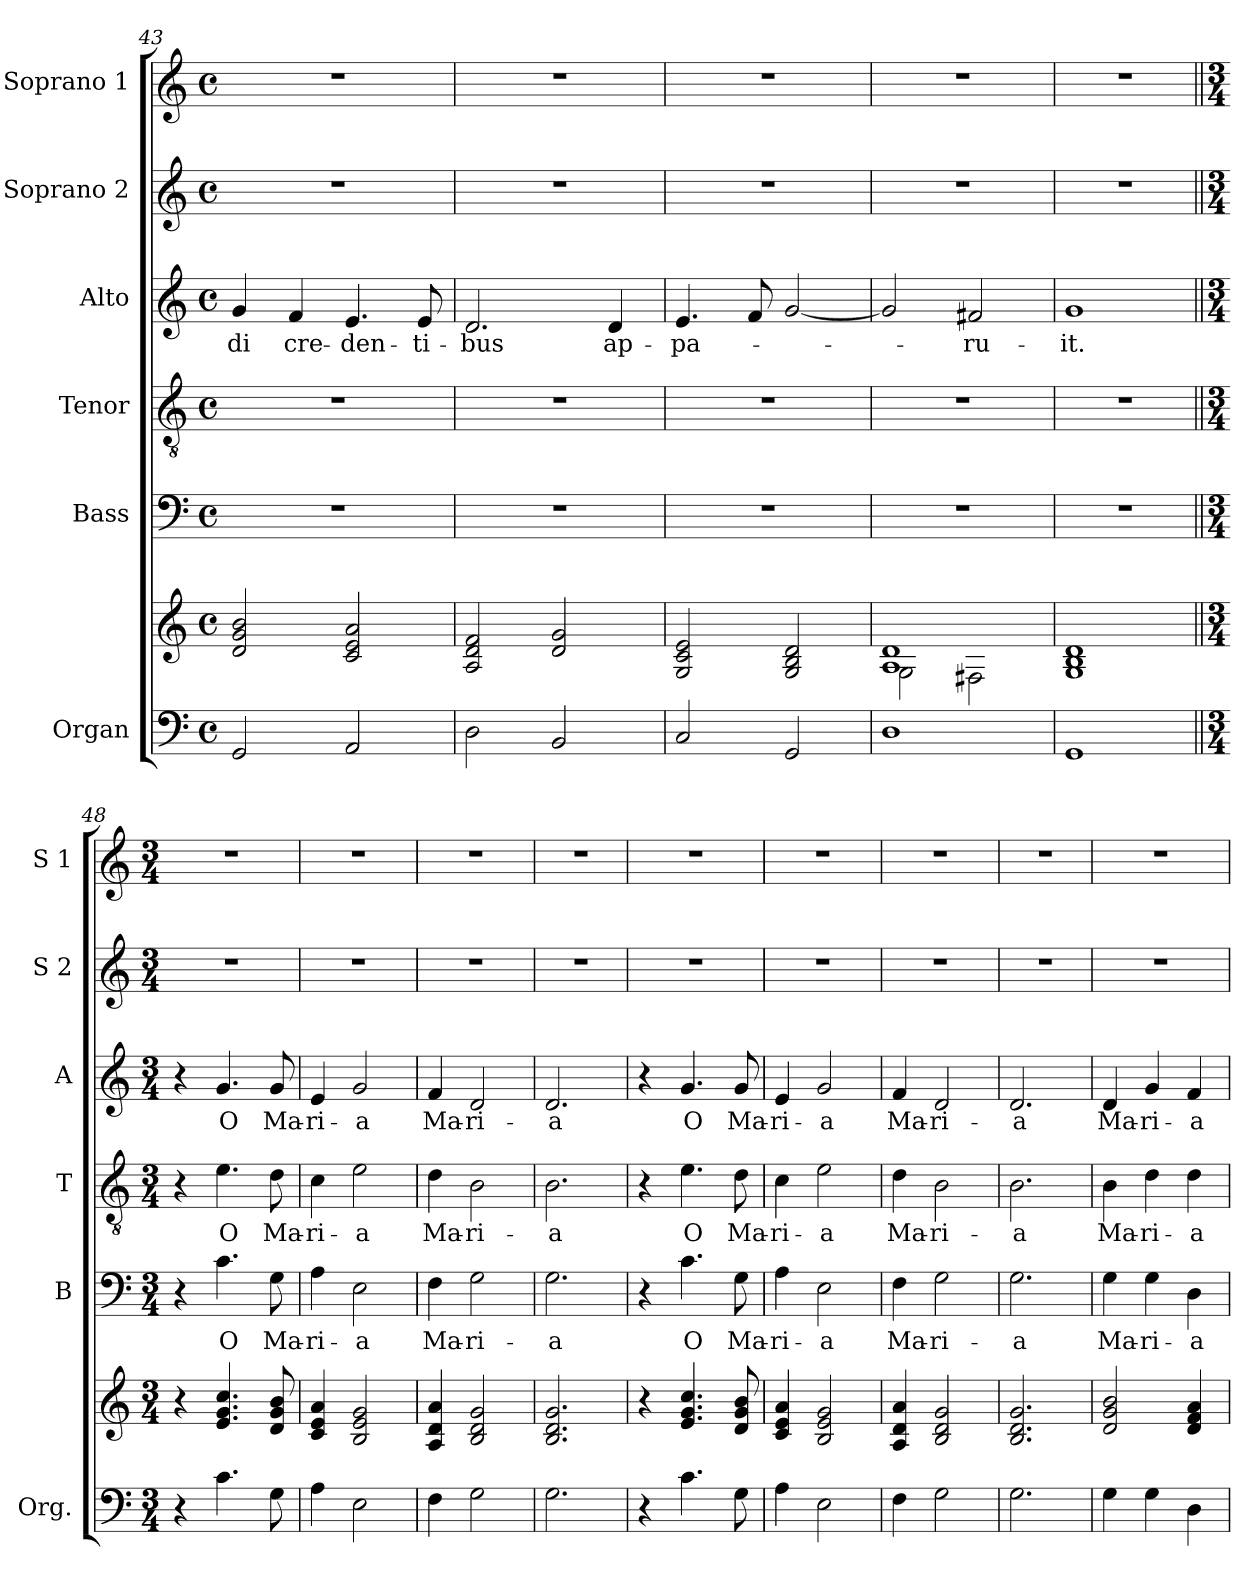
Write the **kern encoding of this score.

**kern	**kern	**kern	**text	**kern	**text	**kern	**text	**kern	**kern
*part6	*part6	*part5	*part5	*part4	*part4	*part3	*part3	*part2	*part1
*staff7	*staff6	*staff5	*staff5	*staff4	*staff4	*staff3	*staff3	*staff2	*staff1
*I"Organ	*	*I"Bass	*	*I"Tenor	*	*I"Alto	*	*I"Soprano 2	*I"Soprano 1
*I'Org.	*	*I'B	*	*I'T	*	*I'A	*	*I'S 2	*I'S 1
*clefF4	*clefG2	*clefF4	*	*clefGv2	*	*clefG2	*	*clefG2	*clefG2
*k[]	*k[]	*k[]	*	*k[]	*	*k[]	*	*k[]	*k[]
*C:	*C:	*C:	*	*C:	*	*C:	*	*C:	*C:
*M4/4	*M4/4	*M4/4	*	*M4/4	*	*M4/4	*	*M4/4	*M4/4
*met(c)	*met(c)	*met(c)	*	*met(c)	*	*met(c)	*	*met(c)	*met(c)
=43	=43	=43	=43	=43	=43	=43	=43	=43	=43
!	!	!	!	!	!	!	!LO:LY:b	!	!
2GG/	2d!/ 2g!/ 2b!/	1r	.	1r	.	4g/	-di	1r	1r
!	!	!	!	!	!	!	!LO:LY:b	!	!
.	.	.	.	.	.	4f/	cre-	.	.
!	!	!	!	!	!	!	!LO:LY:b	!	!
2AA/	2c!/ 2e!/ 2a!/	.	.	.	.	4.e/	-den-	.	.
!	!	!	!	!	!	!	!LO:LY:b	!	!
.	.	.	.	.	.	8e/	-ti-	.	.
=44	=44	=44	=44	=44	=44	=44	=44	=44	=44
!	!	!	!	!	!	!	!LO:LY:b	!	!
2D\	2A!/ 2d!/ 2f!/	1r	.	1r	.	2.d/	-bus	1r	1r
2BB/	2d!/ 2g!/	.	.	.	.	.	.	.	.
!	!	!	!	!	!	!	!LO:LY:b	!	!
.	.	.	.	.	.	4d/	ap-	.	.
=45	=45	=45	=45	=45	=45	=45	=45	=45	=45
!	!	!	!	!	!	!	!LO:LY:b	!	!
2C/	2G!/ 2c!/ 2e!/	1r	.	1r	.	4.e/	-pa-	1r	1r
.	.	.	.	.	.	8f/	.	.	.
2GG/	2G!/ 2B!/ 2d!/	.	.	.	.	[2g/	.	.	.
=46	=46	=46	=46	=46	=46	=46	=46	=46	=46
*	*^	*	*	*	*	*	*	*	*
1D	1A! 1d!	2G!\	1r	.	1r	.	2g/]	.	1r	1r
!	!	!	!	!	!	!	!	!LO:LY:b	!	!
.	.	2F#X!\	.	.	.	.	2f#X/	-ru-	.	.
=47	=47	=47	=47	=47	=47	=47	=47	=47	=47	=47
!	!	!	!	!	!	!	!	!LO:LY:b	!	!
*	*v	*v	*	*	*	*	*	*	*	*
1GG	1G! 1B! 1d!	1r	.	1r	.	1g	-it.	1r	1r
!!LO:LB:g=z
=48||	=48||	=48||	=48||	=48||	=48||	=48||	=48||	=48||	=48||
*M3/4	*M3/4	*M3/4	*	*M3/4	*	*M3/4	*	*M3/4	*M3/4
4r	4r	4r	.	4r	.	4r	.	2.r	2.r
!	!	!	!LO:LY:b	!	!LO:LY:b	!	!LO:LY:b	!	!
4.c\	4.e!/ 4.g!/ 4.cc!/	4.c\	O	4.e\	O	4.g/	O	.	.
!	!	!	!LO:LY:b	!	!LO:LY:b	!	!LO:LY:b	!	!
8G\	8d!/ 8g!/ 8b!/	8G\	Ma-	8d\	Ma-	8g/	Ma-	.	.
=49	=49	=49	=49	=49	=49	=49	=49	=49	=49
!	!	!	!LO:LY:b	!	!LO:LY:b	!	!LO:LY:b	!	!
4A\	4c!/ 4e!/ 4a!/	4A\	-ri-	4c\	-ri-	4e/	-ri-	2.r	2.r
!	!	!	!LO:LY:b	!	!LO:LY:b	!	!LO:LY:b	!	!
2E\	2B!/ 2e!/ 2g!/	2E\	-a	2e\	-a	2g/	-a	.	.
=50	=50	=50	=50	=50	=50	=50	=50	=50	=50
!	!	!	!LO:LY:b	!	!LO:LY:b	!	!LO:LY:b	!	!
4F\	4A!/ 4d!/ 4a!/	4F\	Ma-	4d\	Ma-	4f/	Ma-	2.r	2.r
!	!	!	!LO:LY:b	!	!LO:LY:b	!	!LO:LY:b	!	!
2G\	2B!/ 2d!/ 2g!/	2G\	-ri-	2B\	-ri-	2d/	-ri-	.	.
=51	=51	=51	=51	=51	=51	=51	=51	=51	=51
!	!	!	!LO:LY:b	!	!LO:LY:b	!	!LO:LY:b	!	!
2.G\	2.B!/ 2.d!/ 2.g!/	2.G\	-a	2.B\	-a	2.d/	-a	2.r	2.r
=52	=52	=52	=52	=52	=52	=52	=52	=52	=52
4r	4r	4r	.	4r	.	4r	.	2.r	2.r
!	!	!	!LO:LY:b	!	!LO:LY:b	!	!LO:LY:b	!	!
4.c\	4.e!/ 4.g!/ 4.cc!/	4.c\	O	4.e\	O	4.g/	O	.	.
!	!	!	!LO:LY:b	!	!LO:LY:b	!	!LO:LY:b	!	!
8G\	8d!/ 8g!/ 8b!/	8G\	Ma-	8d\	Ma-	8g/	Ma-	.	.
=53	=53	=53	=53	=53	=53	=53	=53	=53	=53
!	!	!	!LO:LY:b	!	!LO:LY:b	!	!LO:LY:b	!	!
4A\	4c!/ 4e!/ 4a!/	4A\	-ri-	4c\	-ri-	4e/	-ri-	2.r	2.r
!	!	!	!LO:LY:b	!	!LO:LY:b	!	!LO:LY:b	!	!
2E\	2B!/ 2e!/ 2g!/	2E\	-a	2e\	-a	2g/	-a	.	.
=54	=54	=54	=54	=54	=54	=54	=54	=54	=54
!	!	!	!LO:LY:b	!	!LO:LY:b	!	!LO:LY:b	!	!
4F\	4A!/ 4d!/ 4a!/	4F\	Ma-	4d\	Ma-	4f/	Ma-	2.r	2.r
!	!	!	!LO:LY:b	!	!LO:LY:b	!	!LO:LY:b	!	!
2G\	2B!/ 2d!/ 2g!/	2G\	-ri-	2B\	-ri-	2d/	-ri-	.	.
=55	=55	=55	=55	=55	=55	=55	=55	=55	=55
!	!	!	!LO:LY:b	!	!LO:LY:b	!	!LO:LY:b	!	!
2.G\	2.B!/ 2.d!/ 2.g!/	2.G\	-a	2.B\	-a	2.d/	-a	2.r	2.r
!!LO:LB:g=z
=56	=56	=56	=56	=56	=56	=56	=56	=56	=56
!	!	!	!LO:LY:b	!	!LO:LY:b	!	!LO:LY:b	!	!
4G\	2d!/ 2g!/ 2b!/	4G\	Ma-	4B\	Ma-	4d/	Ma-	2.r	2.r
!	!	!	!LO:LY:b	!	!LO:LY:b	!	!LO:LY:b	!	!
4G\	.	4G\	-ri-	4d\	-ri-	4g/	-ri-	.	.
!	!	!	!LO:LY:b	!	!LO:LY:b	!	!LO:LY:b	!	!
4D\	4d!/ 4f!/ 4a!/	4D\	-a	4d\	-a	4f/	-a	.	.
=	=	=	=	=	=	=	=	=	=
*-	*-	*-	*-	*-	*-	*-	*-	*-	*-
